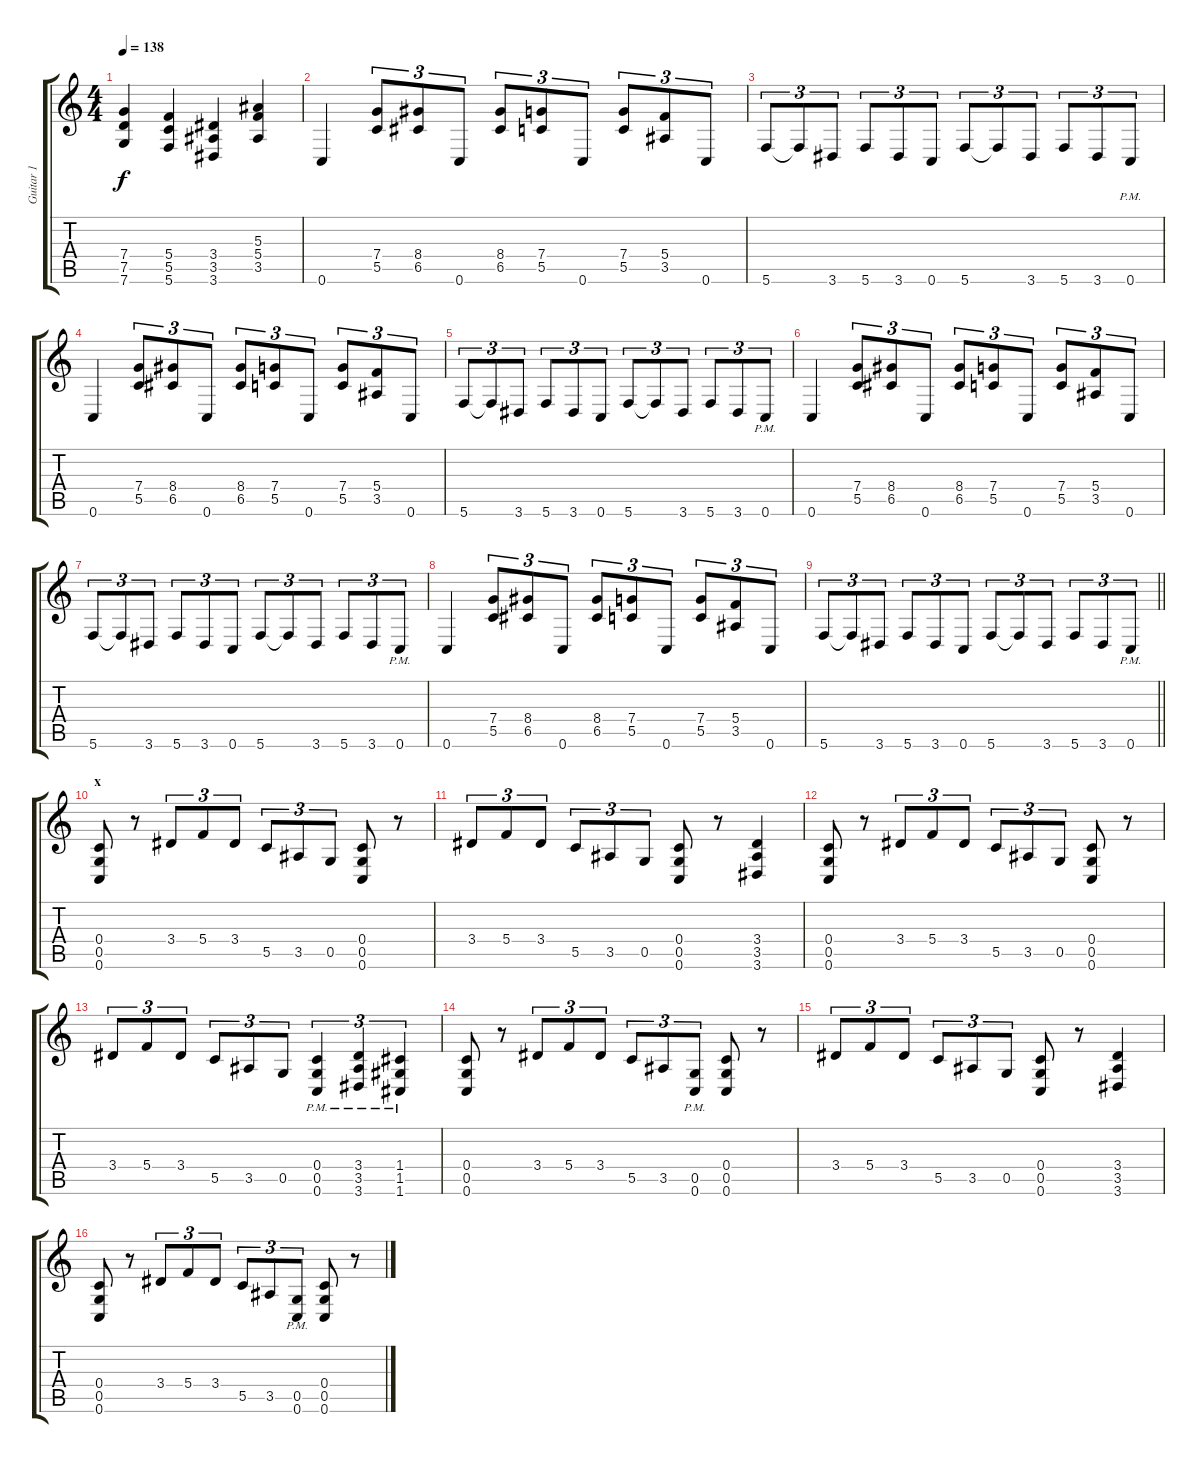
\track ("Guitar 1" "Guitar 1") {instrument overdrivenguitar}
\staff {score tabs}
\tuning (D4 A3 F3 C3 G2 C2) {hide}
\ts (4 4)
\tempo 138
\clef g2
\ks c
(7.4 7.5 7.6).4{dy f} (5.4 5.5 5.6).4 (3.4 3.5 3.6).4 (5.3 5.4 3.5).4 |
0.6.4 (7.4 5.5).8{tu (3 2)} (8.4 6.5).8{tu (3 2)} 0.6.8{tu (3 2)} (8.4 6.5).8{tu (3 2)} (7.4 5.5).8{tu (3 2)} 0.6.8{tu (3 2)} (7.4 5.5).8{tu (3 2)} (5.4 3.5).8{tu (3 2)} 0.6.8{tu (3 2)} |
5.6.8{tu (3 2)} 5.6{t}.8{tu (3 2)} 3.6.8{tu (3 2)} 5.6.8{tu (3 2)} 3.6.8{tu (3 2)} 0.6.8{tu (3 2)} 5.6.8{tu (3 2)} 5.6{t}.8{tu (3 2)} 3.6.8{tu (3 2)} 5.6.8{tu (3 2)} 3.6.8{tu (3 2)} 0.6{pm}.8{tu (3 2)} |
0.6.4 (7.4 5.5).8{tu (3 2)} (8.4 6.5).8{tu (3 2)} 0.6.8{tu (3 2)} (8.4 6.5).8{tu (3 2)} (7.4 5.5).8{tu (3 2)} 0.6.8{tu (3 2)} (7.4 5.5).8{tu (3 2)} (5.4 3.5).8{tu (3 2)} 0.6.8{tu (3 2)} |
5.6.8{tu (3 2)} 5.6{t}.8{tu (3 2)} 3.6.8{tu (3 2)} 5.6.8{tu (3 2)} 3.6.8{tu (3 2)} 0.6.8{tu (3 2)} 5.6.8{tu (3 2)} 5.6{t}.8{tu (3 2)} 3.6.8{tu (3 2)} 5.6.8{tu (3 2)} 3.6.8{tu (3 2)} 0.6{pm}.8{tu (3 2)} |
0.6.4 (7.4 5.5).8{tu (3 2)} (8.4 6.5).8{tu (3 2)} 0.6.8{tu (3 2)} (8.4 6.5).8{tu (3 2)} (7.4 5.5).8{tu (3 2)} 0.6.8{tu (3 2)} (7.4 5.5).8{tu (3 2)} (5.4 3.5).8{tu (3 2)} 0.6.8{tu (3 2)} |
5.6.8{tu (3 2)} 5.6{t}.8{tu (3 2)} 3.6.8{tu (3 2)} 5.6.8{tu (3 2)} 3.6.8{tu (3 2)} 0.6.8{tu (3 2)} 5.6.8{tu (3 2)} 5.6{t}.8{tu (3 2)} 3.6.8{tu (3 2)} 5.6.8{tu (3 2)} 3.6.8{tu (3 2)} 0.6{pm}.8{tu (3 2)} |
0.6.4 (7.4 5.5).8{tu (3 2)} (8.4 6.5).8{tu (3 2)} 0.6.8{tu (3 2)} (8.4 6.5).8{tu (3 2)} (7.4 5.5).8{tu (3 2)} 0.6.8{tu (3 2)} (7.4 5.5).8{tu (3 2)} (5.4 3.5).8{tu (3 2)} 0.6.8{tu (3 2)} |
\barLineRight lightlight
5.6.8{tu (3 2)} 5.6{t}.8{tu (3 2)} 3.6.8{tu (3 2)} 5.6.8{tu (3 2)} 3.6.8{tu (3 2)} 0.6.8{tu (3 2)} 5.6.8{tu (3 2)} 5.6{t}.8{tu (3 2)} 3.6.8{tu (3 2)} 5.6.8{tu (3 2)} 3.6.8{tu (3 2)} 0.6{pm}.8{tu (3 2)} |
\section ("" "x")
(0.4 0.5 0.6).8 r.8 3.4.8{tu (3 2)} 5.4.8{tu (3 2)} 3.4.8{tu (3 2)} 5.5.8{tu (3 2)} 3.5.8{tu (3 2)} 0.5.8{tu (3 2)} (0.4 0.5 0.6).8 r.8 |
3.4.8{tu (3 2)} 5.4.8{tu (3 2)} 3.4.8{tu (3 2)} 5.5.8{tu (3 2)} 3.5.8{tu (3 2)} 0.5.8{tu (3 2)} (0.4 0.5 0.6).8 r.8 (3.4 3.5 3.6).4 |
(0.4 0.5 0.6).8 r.8 3.4.8{tu (3 2)} 5.4.8{tu (3 2)} 3.4.8{tu (3 2)} 5.5.8{tu (3 2)} 3.5.8{tu (3 2)} 0.5.8{tu (3 2)} (0.4 0.5 0.6).8 r.8 |
3.4.8{tu (3 2)} 5.4.8{tu (3 2)} 3.4.8{tu (3 2)} 5.5.8{tu (3 2)} 3.5.8{tu (3 2)} 0.5.8{tu (3 2)} (0.4{pm} 0.5{pm} 0.6{pm}).4{tu (3 2)} (3.4{pm} 3.5{pm} 3.6{pm}).4{tu (3 2)} (1.4{pm} 1.5{pm} 1.6{pm}).4{tu (3 2)} |
(0.4 0.5 0.6).8 r.8 3.4.8{tu (3 2)} 5.4.8{tu (3 2)} 3.4.8{tu (3 2)} 5.5.8{tu (3 2)} 3.5.8{tu (3 2)} (0.5{pm} 0.6{pm}).8{tu (3 2)} (0.4 0.5 0.6).8 r.8 |
3.4.8{tu (3 2)} 5.4.8{tu (3 2)} 3.4.8{tu (3 2)} 5.5.8{tu (3 2)} 3.5.8{tu (3 2)} 0.5.8{tu (3 2)} (0.4 0.5 0.6).8 r.8 (3.4 3.5 3.6).4 |
(0.4 0.5 0.6).8 r.8 3.4.8{tu (3 2)} 5.4.8{tu (3 2)} 3.4.8{tu (3 2)} 5.5.8{tu (3 2)} 3.5.8{tu (3 2)} (0.5{pm} 0.6{pm}).8{tu (3 2)} (0.4 0.5 0.6).8 r.8
